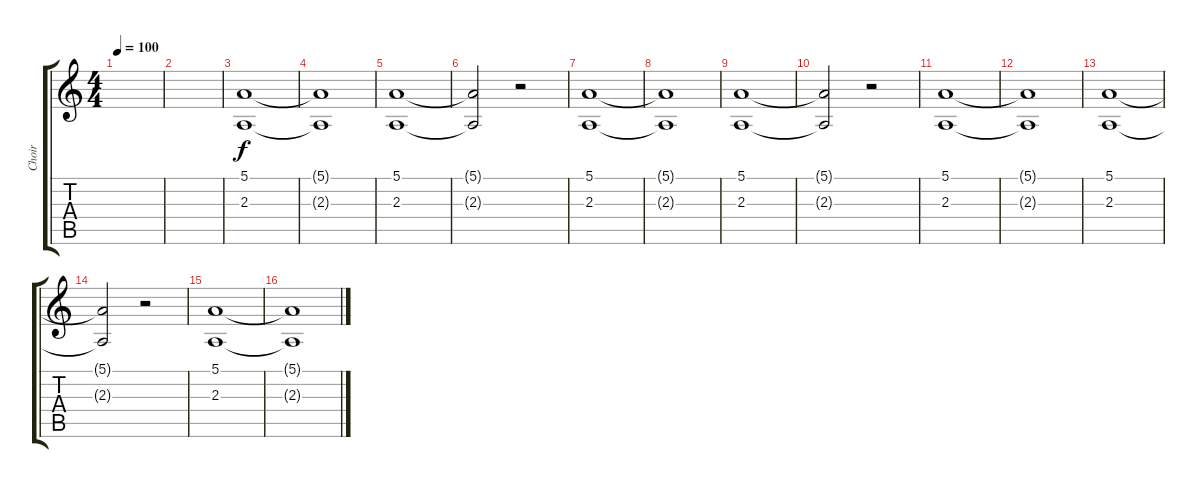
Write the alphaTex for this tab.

\track ("Choir" "Choir") {instrument pad4choir}
\staff {score tabs}
\tuning (E4 B3 G3 D3 A2 E2) {hide}
\ts (4 4)
\tempo 100
\clef g2
\ks c
|
|
(5.1 2.3).1 |
(5.1{t} 2.3{t}).1{volume 12} |
(5.1 2.3).1{volume 14} |
(5.1{t} 2.3{t}).2{volume 12} r.2 |
(5.1 2.3).1{volume 14} |
(5.1{t} 2.3{t}).1{volume 12} |
(5.1 2.3).1{volume 14} |
(5.1{t} 2.3{t}).2{volume 12} r.2 |
(5.1 2.3).1{volume 14} |
(5.1{t} 2.3{t}).1{volume 12} |
(5.1 2.3).1{volume 14} |
(5.1{t} 2.3{t}).2{volume 12} r.2 |
(5.1 2.3).1{volume 14} |
(5.1{t} 2.3{t}).1{volume 12}
